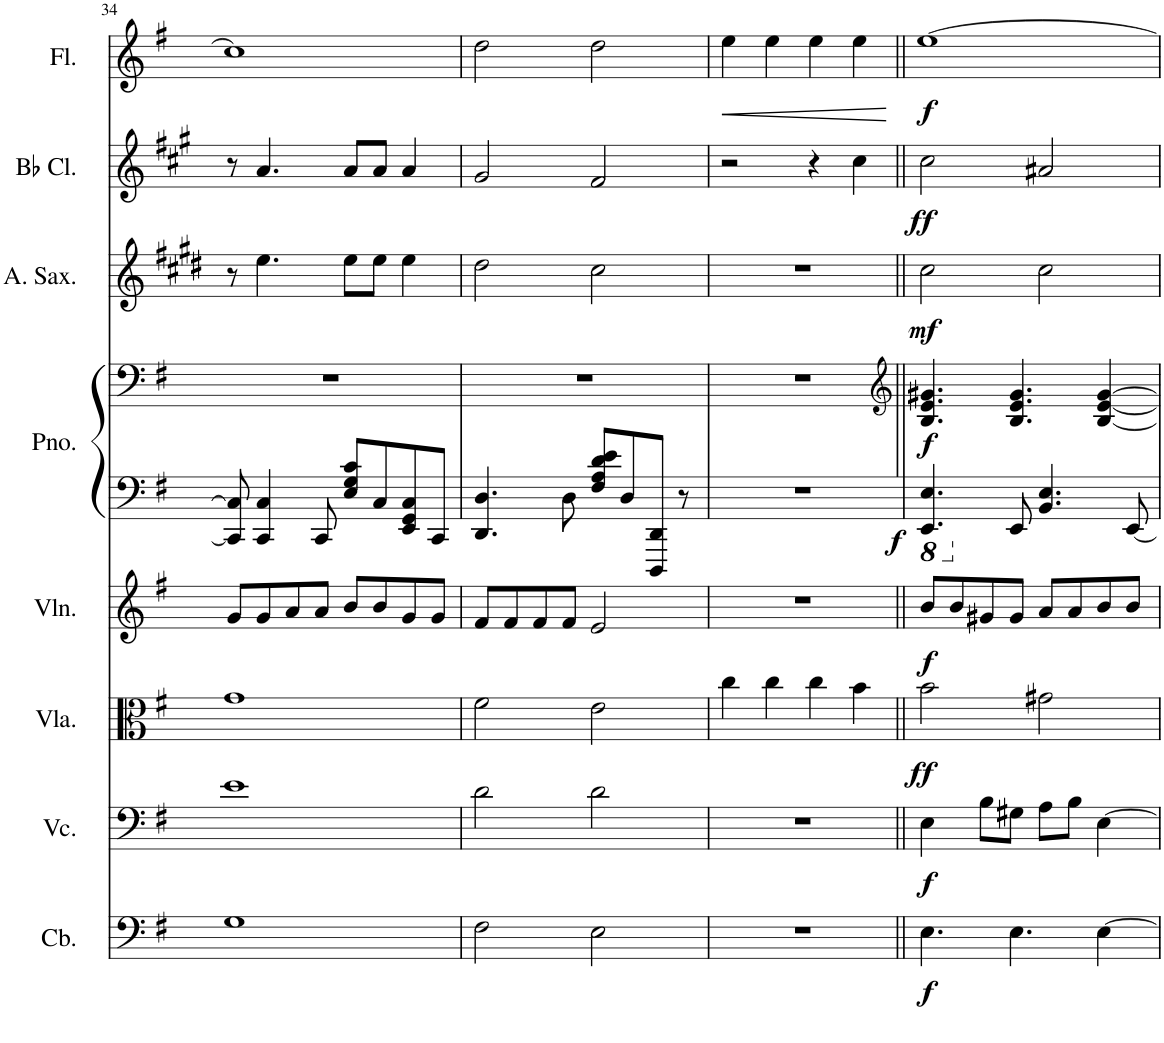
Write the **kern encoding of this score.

**kern	**dynam	**kern	**dynam	**kern	**dynam	**kern	**dynam	**kern	**kern	**dynam	**kern	**dynam	**kern	**dynam	**kern	**dynam
*part8	*part8	*part7	*part7	*part6	*part6	*part5	*part5	*part4	*part4	*part4	*part3	*part3	*part2	*part2	*part1	*part1
*staff9	*staff9	*staff8	*staff8	*staff7	*staff7	*staff6	*staff6	*staff5	*staff4	*staff4/5	*staff3	*staff3	*staff2	*staff2	*staff1	*staff1
*I"Contrabass	*	*I"Violoncello	*	*I"Viola	*	*I"Violin	*	*I"Piano	*	*	*I"Alto Saxophone	*	*I"Bb Clarinet	*	*I"Flute	*
*I'Cb.	*	*I'Vc.	*	*I'Vla.	*	*I'Vln.	*	*I'Pno.	*	*	*I'A. Sax.	*	*I'Bb Cl.	*	*I'Fl.	*
!!LO:PB:g=z
*clefF4	*	*clefF4	*	*clefC3	*	*clefG2	*	*clefF4	*clefF4	*	*clefG2	*	*clefG2	*	*clefG2	*
*Trd7c12	*	*	*	*	*	*	*	*	*	*	*Trd5c9	*	*Trd1c2	*	*	*
*k[f#]	*	*k[f#]	*	*k[f#]	*	*k[f#]	*	*k[f#]	*k[f#]	*	*k[f#c#g#d#]	*	*k[f#c#g#]	*	*k[f#]	*
*M4/4	*	*M4/4	*	*M4/4	*	*M4/4	*	*M4/4	*M4/4	*	*M4/4	*	*M4/4	*	*M4/4	*
=34	=34	=34	=34	=34	=34	=34	=34	=34	=34	=34	=34	=34	=34	=34	=34	=34
1G	.	1e	.	1g	.	8g/L	.	8CC/] 8C/]	1r	.	8r	.	8r	.	1cc]	.
.	.	.	.	.	.	8g/	.	4CC/ 4C/	.	.	4.ee\	.	4.a/	.	.	.
.	.	.	.	.	.	8a/	.	.	.	.	.	.	.	.	.	.
.	.	.	.	.	.	8a/J	.	8CC/	.	.	.	.	.	.	.	.
.	.	.	.	.	.	8b/L	.	8E/ 8G/ 8c/L	.	.	8ee\L	.	8a/L	.	.	.
.	.	.	.	.	.	8b/	.	8C/	.	.	8ee\J	.	8a/J	.	.	.
.	.	.	.	.	.	8g/	.	8EE/ 8GG/ 8C/	.	.	4ee\	.	4a/	.	.	.
.	.	.	.	.	.	8g/J	.	8CC/J	.	.	.	.	.	.	.	.
=35	=35	=35	=35	=35	=35	=35	=35	=35	=35	=35	=35	=35	=35	=35	=35	=35
2F#\	.	2d\	.	2f#\	.	8f#/L	.	4.DD/ 4.D/	1r	.	2dd#\	.	2g#/	.	2dd\	.
.	.	.	.	.	.	8f#/	.	.	.	.	.	.	.	.	.	.
.	.	.	.	.	.	8f#/	.	.	.	.	.	.	.	.	.	.
.	.	.	.	.	.	8f#/J	.	8D\	.	.	.	.	.	.	.	.
2E\	.	2d\	.	2e\	.	2e/	.	8F#/ 8A/ 8d/ 8e/L	.	.	2cc#\	.	2f#/	.	2dd\	.
.	.	.	.	.	.	.	.	8D/	.	.	.	.	.	.	.	.
.	.	.	.	.	.	.	.	8DDD/ 8DD/J	.	.	.	.	.	.	.	.
.	.	.	.	.	.	.	.	8r	.	.	.	.	.	.	.	.
=36	=36	=36	=36	=36	=36	=36	=36	=36	=36	=36	=36	=36	=36	=36	=36	=36
!	!	!	!	!	!	!	!	!	!	!LO:DY:b=2	!	!	!	!	!	!LO:HP:b
1r	.	1r	.	4cc\	.	1r	.	1r	1r	f	1r	.	2r	.	4ee\	<
.	.	.	.	4cc\	.	.	.	.	.	.	.	.	.	.	4ee\	.
.	.	.	.	4cc\	.	.	.	.	.	.	.	.	4r	.	4ee\	.
.	.	.	.	4b\	.	.	.	.	.	.	.	.	4cc#\	.	4ee\	.
.	.	.	.	.	.	.	.	.	.	.	.	.	.	.	.	[
=37||	=37||	=37||	=37||	=37||	=37||	=37||	=37||	=37||	=37||	=37||	=37||	=37||	=37||	=37||	=37||	=37||
*	*	*	*	*	*	*	*	*	*clefG2	*	*	*	*	*	*	*
*	*	*	*	*	*	*	*	*8ba	*	*	*	*	*	*	*	*
!	!LO:DY:b	!	!LO:DY:b	!	!LO:DY:b	!	!LO:DY:b	!	!	!LO:DY:b	!	!LO:DY:b	!	!LO:DY:b	!	!LO:DY:b
4.E\	f	4E\	f	2b\	ff	8b/L	f	4.EEE/ 4.EE/	4.B/ 4.e/ 4.g#X/	f	2cc#\	mf	2cc#\	ff	[1ee	f
.	.	.	.	.	.	8b/	.	.	.	.	.	.	.	.	.	.
.	.	8B\L	.	.	.	8g#X/	.	.	.	.	.	.	.	.	.	.
*	*	*	*	*	*	*	*	*X8ba	*	*	*	*	*	*	*	*
4.E\	.	8G#X\J	.	.	.	8g#/J	.	8EE/	4.B/ 4.e/ 4.g#/	.	.	.	.	.	.	.
.	.	8A\L	.	2g#X\	.	8a/L	.	4.BB/ 4.E/	.	.	2cc#\	.	2a#X/	.	.	.
.	.	8B\J	.	.	.	8a/	.	.	.	.	.	.	.	.	.	.
[4E\	.	[4E\	.	.	.	8b/	.	.	[4B/ [4e/ [4g#/	.	.	.	.	.	.	.
.	.	.	.	.	.	8b/J	.	[8EE/	.	.	.	.	.	.	.	.
=	=	=	=	=	=	=	=	=	=	=	=	=	=	=	=	=
*-	*-	*-	*-	*-	*-	*-	*-	*-	*-	*-	*-	*-	*-	*-	*-	*-
